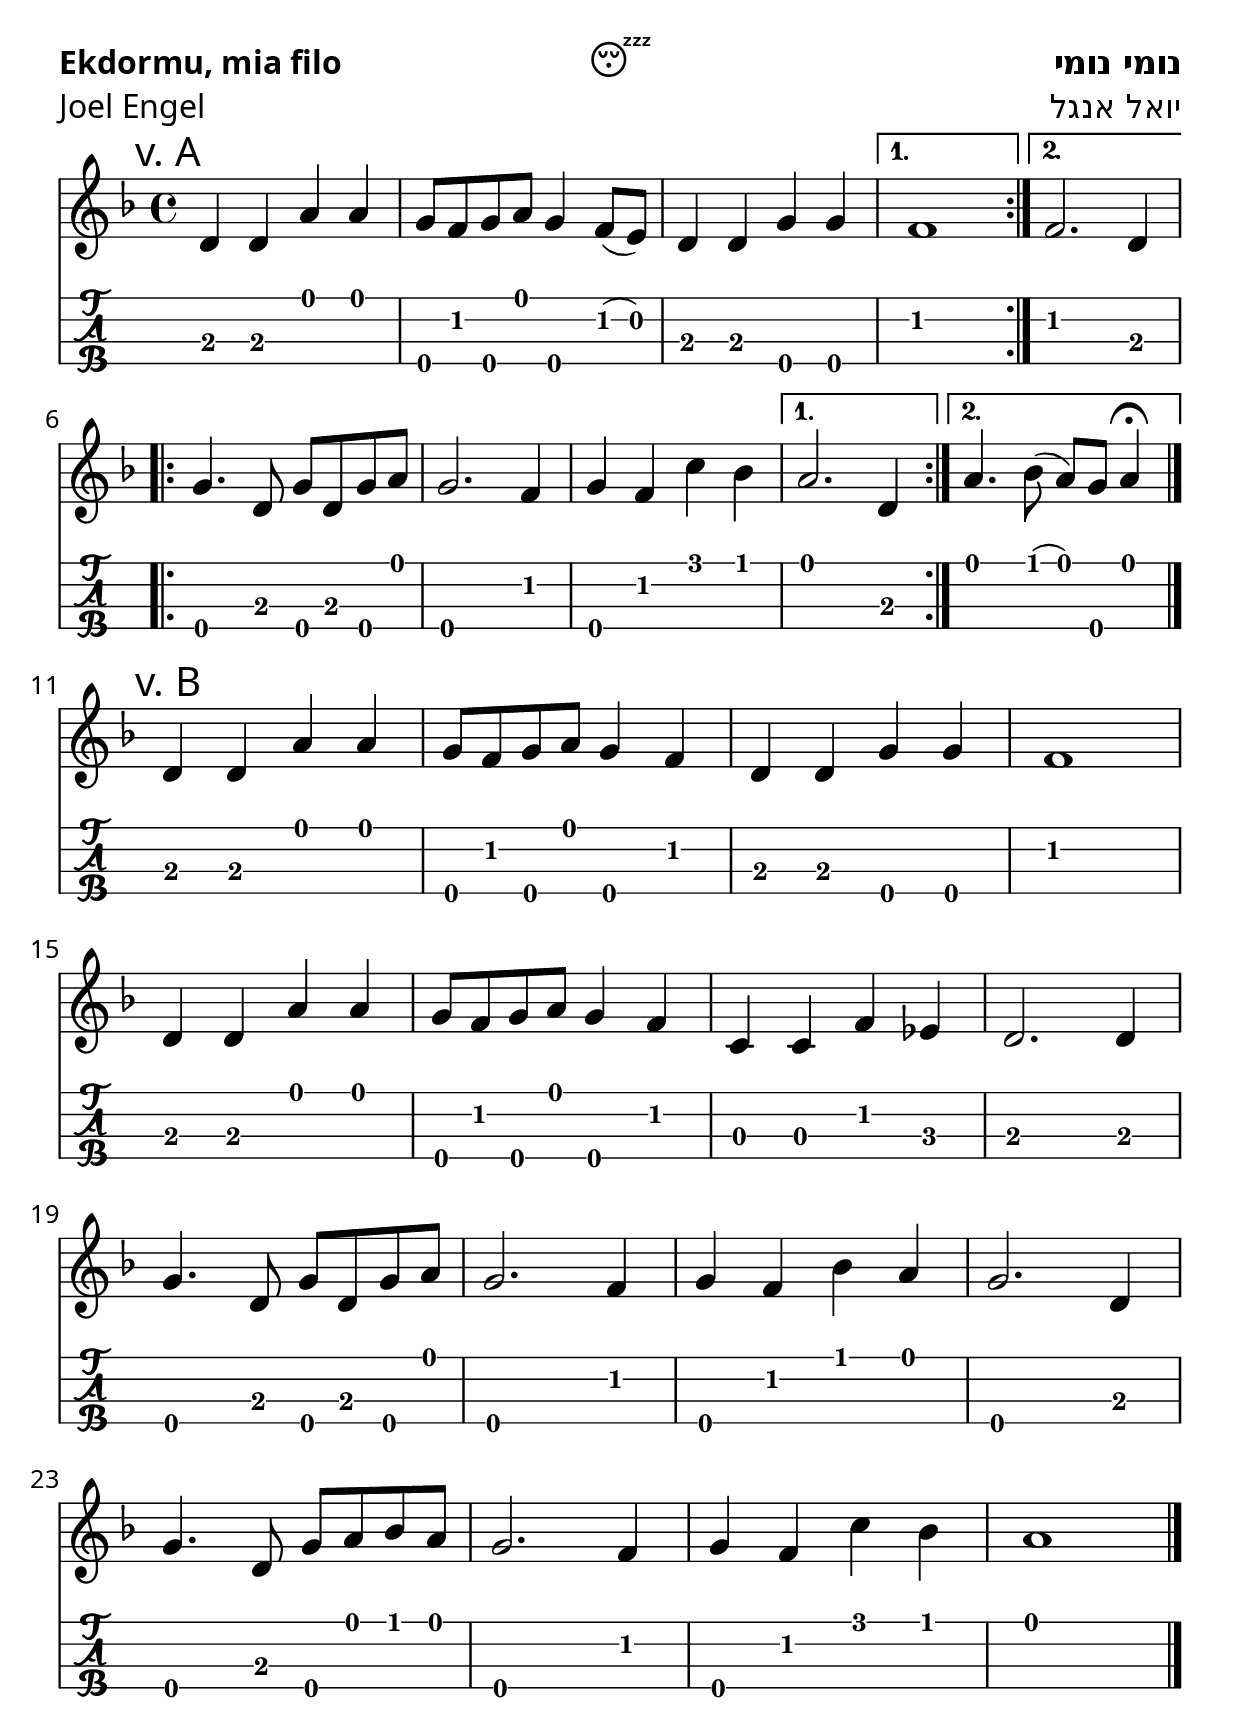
\include "../ĉiea.ly"

\header {
  titolo-xx     = ""
  titolo-he     = "נומי נומי"
  titolo-eo     = "Ekdormu, mia filo"
  komponisto-xx = ""
  komponisto-he = "יואל אנגל"
  komponisto-eo = "Joel Engel"
  ikono         = "😴"
}

\include "../titolo.ly"

melodio = {
  \key d \minor
  \time 4/4
  \mark "v. A"
  \repeat volta 2 {
	d4 d a a |
	g8\4 f g\4 a g4\4 f8( e) |
	d4 d g\4 g\4 |
  }
  \alternative {
	{ f1 | }
	{ f2. d4 | }
  }
  \repeat volta 2 {
	g4.\4 d8 g\4 d g\4 a |
	g2.\4 f4 |
	g4\4 f c' bes |
  }
  \alternative {
	{ a2. d4 | }
	{ a4. bes8( a) g\4 a4\fermata | }
  }
  \bar "|." \break
  \mark "v. B"
  d4 d a a |
  g8\4 f g\4 a g4\4 f4 |
  d4 d g\4 g\4 |
  f1 | \break
  d4 d a a |
  g8\4 f g\4 a g4\4 f4 |
  c4 c f ees |
  d2. d4 | \break
  g4.\4 d8 g\4 d g\4 a |
  g2.\4 f4 |
  g4\4 f bes a |
  g2.\4 d4 | \break
  g4.\4 d8 g\4 a bes a |
  g2.\4 f4 |
  g4\4 f c' bes |
  a1 |
  \bar "|."
}

\include "../muziko.ly"
